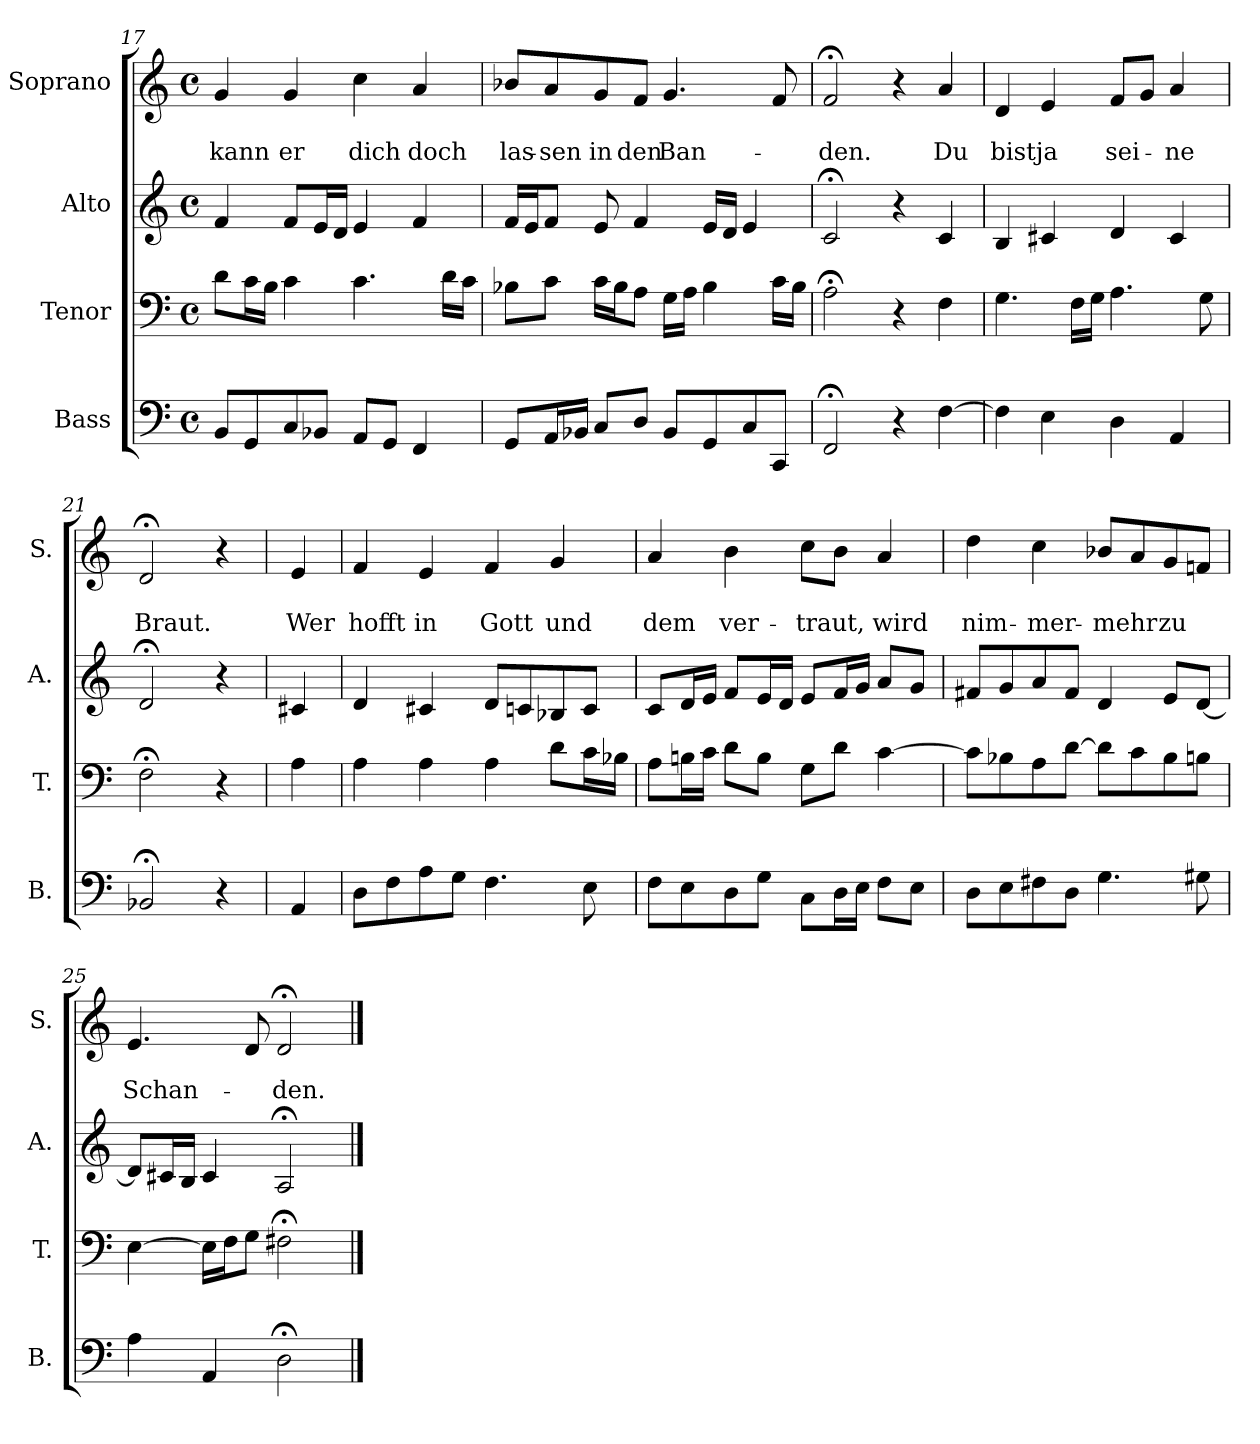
**kern	**kern	**kern	**kern	**text	**text
*part4	*part3	*part2	*part1	*part1	*part1
*staff4	*staff3	*staff2	*staff1	*staff1	*staff1
*I"Bass	*I"Tenor	*I"Alto	*I"Soprano	*	*
*I'B.	*I'T.	*I'A.	*I'S.	*	*
*clefF4	*clefF4	*clefG2	*clefG2	*	*
*k[]	*k[]	*k[]	*k[]	*	*
*	*	*	*a:	*	*
*M4/4	*M4/4	*M4/4	*M4/4	*	*
*met(c)	*met(c)	*met(c)	*met(c)	*	*
=17	=17	=17	=17	=17	=17
8BB/L	8d\L	4f/	4g/	.	kann
8GG/	16c\L	.	.	.	.
.	16B\JJ	.	.	.	.
8C/	4c\	8f/L	4g/	.	er
8BB-X/J	.	16e/L	.	.	.
.	.	16d/JJ	.	.	.
8AA/L	4.c\	4e/	4cc\	.	dich
8GG/J	.	.	.	.	.
4FF/	.	4f/	4a/	.	doch
.	16d\LL	.	.	.	.
.	16c\JJ	.	.	.	.
=18	=18	=18	=18	=18	=18
8GG/L	8B-X\L	16f/LL	8b-X/L	.	las-
.	.	16e/J	.	.	.
16AA/L	8c\J	8f/J	8a/	.	-sen
16BB-X/JJ	.	.	.	.	.
8C/L	16c\LL	8e/	8g/	.	in
.	16B-\J	.	.	.	.
8D/J	8A\J	4f/	8f/J	.	den
8BB-/L	16G\LL	.	4.g/	.	Ban-
.	16A\JJ	.	.	.	.
8GG/	4B-\	16e/LL	.	.	.
.	.	16d/JJ	.	.	.
8C/	.	4e/	.	.	.
8CC/J	16c\LL	.	8f/	.	.
.	16B-\JJ	.	.	.	.
=19	=19	=19	=19	=19	=19
2FF;</	2A;<\	2c;</	2f;</	.	-den.
4r	4r	4r	4r	.	.
[4F\	4F\	4c/	4a/	.	Du
=20	=20	=20	=20	=20	=20
4F\]	4.G\	4B/	4d/	.	bist
4E\	.	4c#X/	4e/	.	ja
.	16F\LL	.	.	.	.
.	16G\JJ	.	.	.	.
4D\	4.A\	4d/	8f/L	.	sei-
.	.	.	8g/J	.	.
4AA/	.	4c#/	4a/	.	-ne
.	8G\	.	.	.	.
=21	=21	=21	=21	=21	=21
2BB-X;</	2F;<\	2d;</	2d;</	.	Braut.
4r	4r	4r	4r	.	.
!!LO:LB:g=z
=21a	=21a	=21a	=21a	=21a	=21a
4AA/	4A\	4c#X/	4e/	.	Wer
=22	=22	=22	=22	=22	=22
8D\L	4A\	4d/	4f/	.	hofft
8F\	.	.	.	.	.
8A\	4A\	4c#X/	4e/	.	in
8G\J	.	.	.	.	.
4.F\	4A\	8d/L	4f/	.	Gott
.	.	8cn/	.	.	.
.	8d\L	8B-X/	4g/	.	und
8E\	16c\L	8c/J	.	.	.
.	16B-X\JJ	.	.	.	.
=23	=23	=23	=23	=23	=23
8F\L	8A\L	8c/L	4a/	.	dem
8E\	16Bn\L	16d/L	.	.	.
.	16c\JJ	16e/JJ	.	.	.
8D\	8d\L	8f/L	4b\	.	ver-
8G\J	8B\J	16e/L	.	.	.
.	.	16d/JJ	.	.	.
8C\L	8G\L	8e/L	8cc\L	.	-traut,
16D\L	8d\J	16f/L	8b\J	.	.
16E\JJ	.	16g/JJ	.	.	.
8F\L	[4c\	8a/L	4a/	.	wird
8E\J	.	8g/J	.	.	.
=24	=24	=24	=24	=24	=24
8D\L	8c\L]	8f#X/L	4dd\	.	nim-
8E\	8B-X\	8g/	.	.	.
8F#X\	8A\	8a/	4cc\	.	-mer-
8D\J	[8d\J	8f#/J	.	.	.
4.G\	8d\L]	4d/	8b-X/L	.	-mehr
.	8c\	.	8a/	.	.
.	8B-\	8e/L	8g/	.	zu
8G#X\	8Bn\J	[8d/J	8fn/J	.	.
=25	=25	=25	=25	=25	=25
4A\	[4E\	8d/L]	4.e/	.	Schan-
.	.	16c#X/L	.	.	.
.	.	16B/JJ	.	.	.
4AA/	16E\LL]	4c#/	.	.	.
.	16F\J	.	.	.	.
.	8G\J	.	8d/	.	.
2D;<\	2F#X;<\	2A;</	2d;</	.	-den.
==	==	==	==	==	==
*-	*-	*-	*-	*-	*-
